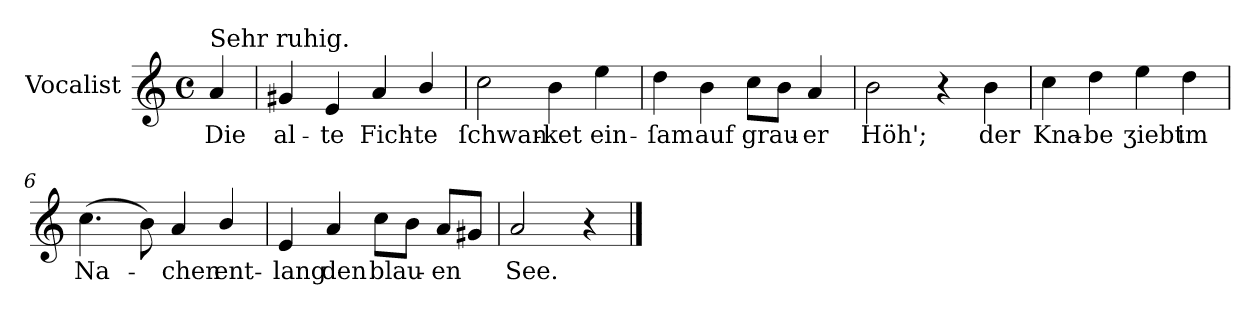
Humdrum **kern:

**kern	**text
*part1	*part1
*staff1	*staff1
*I"Vocalist	*
*clefG2	*
*k[]	*
*a:	*
*M4/4	*
*met(c)	*
=	=
!LO:TX:a:t=Sehr ruhig.	!
4a	Die
=1	=1
4g#X	al-
4e	-te
4a	Fich-
4b/	-te
=2	=2
2cc	ſchwan-
4b	-ket
4ee	ein-
=3	=3
4dd	-ſam
4b	auf
8ccL	grau-
8bJ	.
4a	-er
=4	=4
2b	Höh';
4r	.
4b	der
=5	=5
4cc	Kna-
4dd	-be
4ee	ʒiebt
4dd	im
=6	=6
(4.cc	Na-
8b)	.
4a	-chen
4b/	ent-
=7	=7
4e	-lang
4a	den
8ccL	blau-
8bJ	.
8aL	-en
8g#XJ	.
=8	=8
2a	See.
4r	.
==	==
*-	*-
